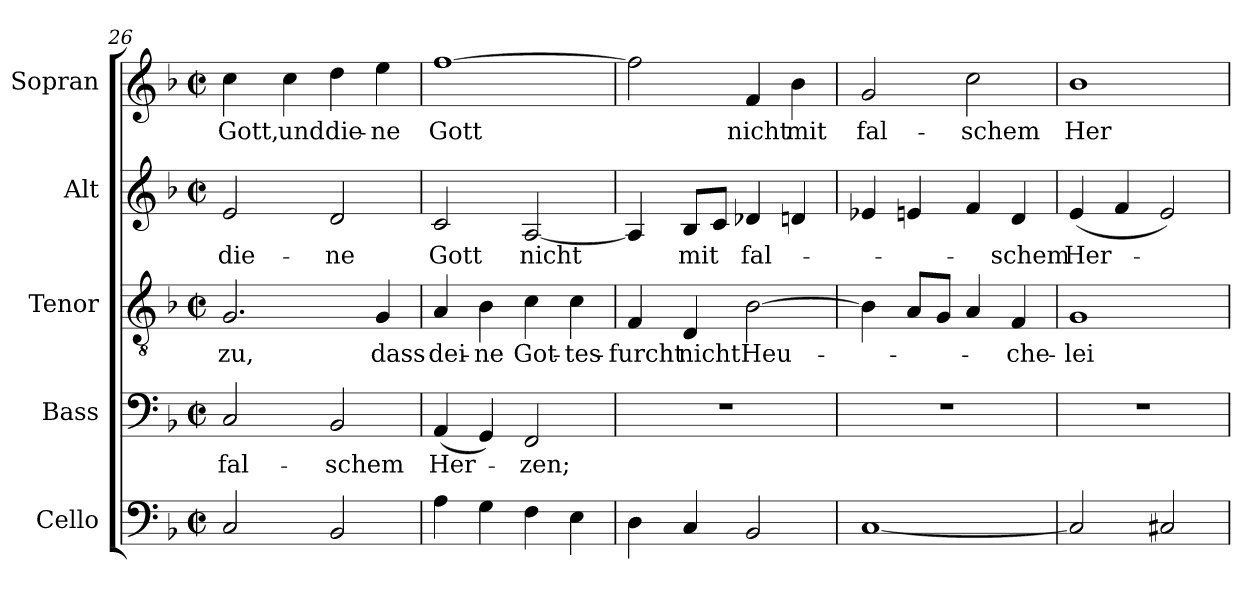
**kern	**kern	**text	**kern	**text	**kern	**text	**kern	**text
*part5	*part4	*part4	*part3	*part3	*part2	*part2	*part1	*part1
*staff5	*staff4	*staff4	*staff3	*staff3	*staff2	*staff2	*staff1	*staff1
*I"Cello	*I"Bass	*	*I"Tenor	*	*I"Alt	*	*I"Sopran	*
*	*I'B.	*	*I'T.	*	*I'A.	*	*I'S.	*
*clefF4	*clefF4	*	*clefGv2	*	*clefG2	*	*clefG2	*
*	*	*	*ITrd7c12	*	*	*	*	*
*k[b-]	*k[b-]	*	*k[b-]	*	*k[b-]	*	*k[b-]	*
*F:	*F:	*	*F:	*	*F:	*	*F:	*
*M2/2	*M2/2	*	*M2/2	*	*M2/2	*	*M2/2	*
*met(c|)	*met(c|)	*	*met(c|)	*	*met(c|)	*	*met(c|)	*
=26	=26	=26	=26	=26	=26	=26	=26	=26
!	!	!LO:LY:b:color=#000000	!	!	!	!	!	!
!	!	!	!	!LO:LY:b:color=#000000	!	!	!	!
!	!	!	!	!	!	!LO:LY:b:color=#000000	!	!
!	!	!	!	!	!	!	!	!LO:LY:b:color=#000000
2Ci/	2Ci/	fal-	2.GGi/	zu,	2ei/	die-	4cci\	Gott,
!	!	!	!	!	!	!	!	!LO:LY:b:color=#000000
.	.	.	.	.	.	.	4cci\	und
!	!	!LO:LY:b:color=#000000	!	!	!	!	!	!
!	!	!	!	!	!	!LO:LY:b:color=#000000	!	!
!	!	!	!	!	!	!	!	!LO:LY:b:color=#000000
2BB-i/	2BB-i/	-schem	.	.	2di/	-ne	4ddi\	die-
!	!	!	!	!LO:LY:b:color=#000000	!	!	!	!
!	!	!	!	!	!	!	!	!LO:LY:b:color=#000000
.	.	.	4GGi/	dass	.	.	4eei\	-ne
=27	=27	=27	=27	=27	=27	=27	=27	=27
!	!	!LO:LY:b:color=#000000	!	!	!	!	!	!
!	!	!	!	!LO:LY:b:color=#000000	!	!	!	!
!	!	!	!	!	!	!LO:LY:b:color=#000000	!	!
!	!	!	!	!	!	!	!	!LO:LY:b:color=#000000
4Ai\	(4AAi/	Her-	4AAi/	dei-	2ci/	Gott	[>1ffi	Gott
!	!	!	!	!LO:LY:b:color=#000000	!	!	!	!
4Gi\	4GGi/)	.	4BB-i\	-ne	.	.	.	.
!	!	!LO:LY:b:color=#000000	!	!	!	!	!	!
!	!	!	!	!LO:LY:b:color=#000000	!	!	!	!
!	!	!	!	!	!	!LO:LY:b:color=#000000	!	!
4Fi\	2FFi/	-zen;	4Ci\	Got-	[<2Ai/	nicht	.	.
!	!	!	!	!LO:LY:b:color=#000000	!	!	!	!
4Ei\	.	.	4Ci\	-tes-	.	.	.	.
=28	=28	=28	=28	=28	=28	=28	=28	=28
!	!	!	!	!LO:LY:b:color=#000000	!	!	!	!
4Di\	1r	.	4FFi/	-furcht	4Ai/]	.	2ffi\]	.
!	!	!	!	!LO:LY:b:color=#000000	!	!	!	!
!	!	!	!	!	!	!LO:LY:b:color=#000000	!	!
4Ci/	.	.	4DDi/	nicht	8B-i/L	mit	.	.
.	.	.	.	.	8ci/J	.	.	.
!	!	!	!	!LO:LY:b:color=#000000	!	!	!	!
!	!	!	!	!	!	!LO:LY:b:color=#000000	!	!
!	!	!	!	!	!	!	!	!LO:LY:b:color=#000000
2BB-i/	.	.	[>2BB-i\	Heu-	4d-Xi/	fal-	4fi/	nicht
!	!	!	!	!	!	!	!	!LO:LY:b:color=#000000
.	.	.	.	.	4dni/	.	4b-i\	mit
=29	=29	=29	=29	=29	=29	=29	=29	=29
!	!	!	!	!	!	!	!	!LO:LY:b:color=#000000
[<1Ci	1r	.	4BB-i\]	.	4e-Xi/	.	2gi/	fal-
.	.	.	8AAi/L	.	4eni/	.	.	.
.	.	.	8GGi/J	.	.	.	.	.
!	!	!	!	!	!	!	!	!LO:LY:b:color=#000000
.	.	.	4AAi/	.	4fi/	.	2cci\	-schem
!	!	!	!	!LO:LY:b:color=#000000	!	!	!	!
!	!	!	!	!	!	!LO:LY:b:color=#000000	!	!
.	.	.	4FFi/	-che-	4di/	-schem	.	.
=30	=30	=30	=30	=30	=30	=30	=30	=30
!	!	!	!	!LO:LY:b:color=#000000	!	!	!	!
!	!	!	!	!	!	!LO:LY:b:color=#000000	!	!
!	!	!	!	!	!	!	!	!LO:LY:b:color=#000000
2Ci/]	1r	.	1GGi	-lei	(4ei/	Her-	1b-i	Her-
.	.	.	.	.	4fi/	.	.	.
2C#Xi/	.	.	.	.	2ei/)	.	.	.
=	=	=	=	=	=	=	=	=
*-	*-	*-	*-	*-	*-	*-	*-	*-
